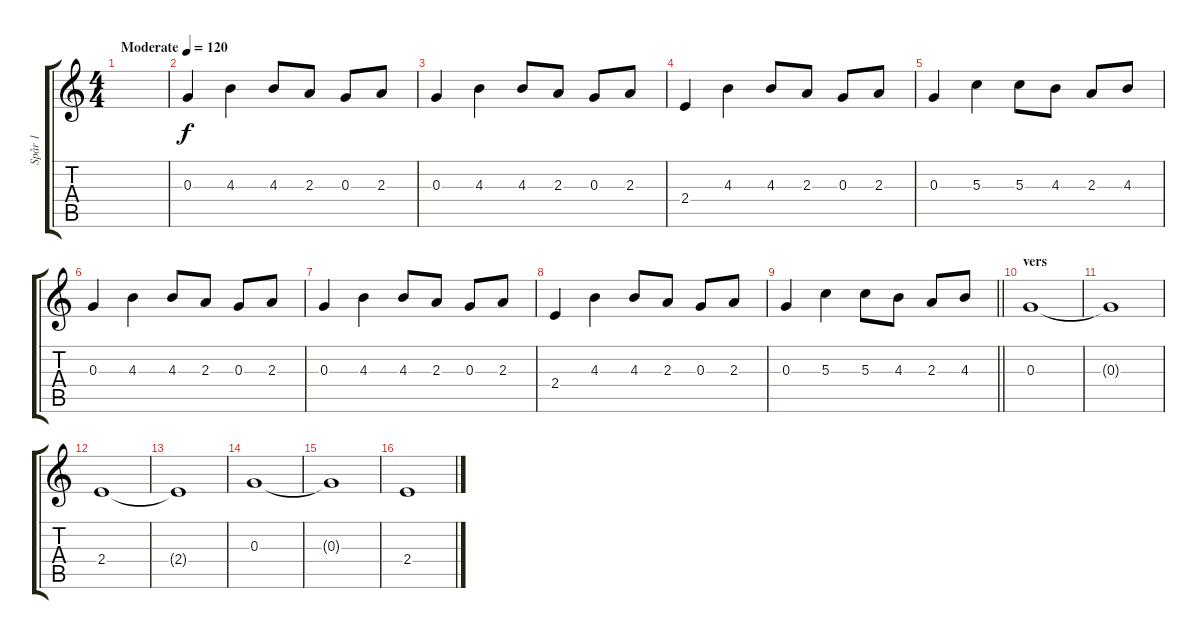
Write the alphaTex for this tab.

\track ("Spår 1" "Spår 1") {instrument acousticguitarsteel}
\staff {score tabs}
\tuning (E4 B3 G3 D3 A2 E2) {hide}
\ts (4 4)
\tempo (120 "Moderate")
\clef g2
\ks c
|
0.3.4 4.3.4 4.3.8 2.3.8 0.3.8 2.3.8 |
0.3.4 4.3.4 4.3.8 2.3.8 0.3.8 2.3.8 |
2.4.4 4.3.4 4.3.8 2.3.8 0.3.8 2.3.8 |
0.3.4 5.3.4 5.3.8 4.3.8 2.3.8 4.3.8 |
0.3.4 4.3.4 4.3.8 2.3.8 0.3.8 2.3.8 |
0.3.4 4.3.4 4.3.8 2.3.8 0.3.8 2.3.8 |
2.4.4 4.3.4 4.3.8 2.3.8 0.3.8 2.3.8 |
\barLineRight lightlight
0.3.4 5.3.4 5.3.8 4.3.8 2.3.8 4.3.8 |
\section ("" "vers")
0.3.1{instrument acousticguitarsteel} |
0.3{t}.1 |
2.4.1 |
2.4{t}.1 |
0.3.1 |
0.3{t}.1 |
2.4.1
